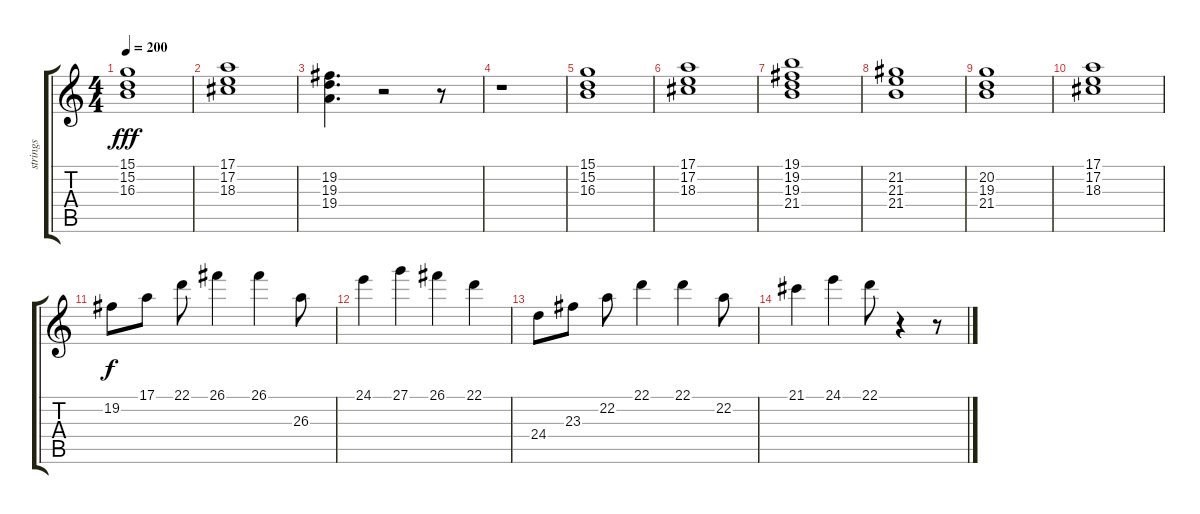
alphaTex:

\track ("strings             " "strings   ") {instrument stringensemble1}
\staff {score tabs}
\tuning (E4 B3 G3 D3 A2 E2) {hide}
\ts (4 4)
\tempo 200
\clef g2
\ks c
(15.1 15.2 16.3).1{dy fff} |
(17.1 17.2 18.3).1 |
(19.2 19.3 19.4).4{d} r.2 r.8 |
r.1 |
(15.1 15.2 16.3).1 |
(17.1 17.2 18.3).1 |
(19.1 19.2 19.3 21.4).1 |
(21.2 21.3 21.4).1 |
(20.2 19.3 21.4).1 |
(17.1 17.2 18.3).1 |
19.2.8{dy f} 17.1.8 22.1.8 26.1.4 26.1.4 26.3.8 |
24.1.4 27.1.4 26.1.4 22.1.4 |
24.4.8 23.3.8 22.2.8 22.1.4 22.1.4 22.2.8 |
21.1.4 24.1.4 22.1.8 r.4 r.8
